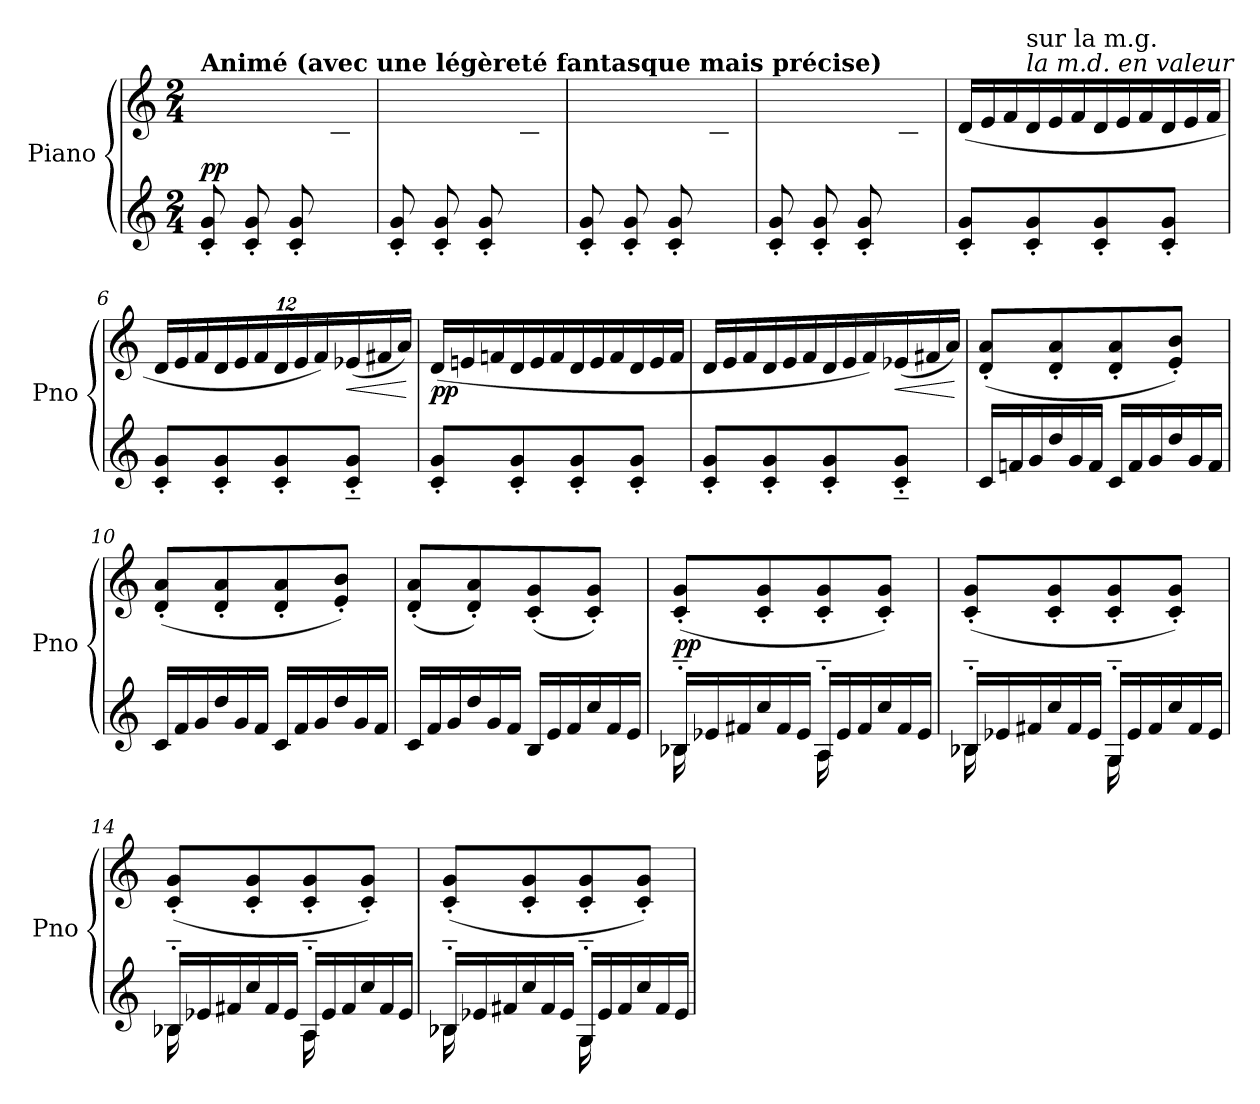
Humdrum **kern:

**kern	**kern	**dynam
*part1	*part1	*part1
*staff2	*staff1	*staff1/2
*I"Piano	*	*
*I'Pno	*	*
*clefG2	*clefG2	*
*k[]	*k[]	*
*M2/4	*M2/4	*
=1	=1	=1
*	*^	*
!	!LO:TX:a:B:t=Animé (avec une légèreté fantasque mais précise)	!	!
!	!	!	!LO:DY:a=2
(<8c/' 8g/'L	2ryy	4.ryy	pp
8c/' 8g/'	.	.	.
8c/' 8g/'	.	.	.
8ryy	.	8c\'~ 8g\'~J)	.
=2	=2	=2	=2
(<8c/' 8g/'L	2ryy	4.ryy	.
8c/' 8g/'	.	.	.
8c/' 8g/'	.	.	.
8ryy	.	8c\'~ 8g\'~J)	.
=3	=3	=3	=3
(<8c/' 8g/'L	2ryy	4.ryy	.
8c/' 8g/'	.	.	.
8c/' 8g/'	.	.	.
8ryy	.	8c\'~ 8g\'~J)	.
=4	=4	=4	=4
(<8c/' 8g/'L	2ryy	4.ryy	.
8c/' 8g/'	.	.	.
8c/' 8g/'	.	.	.
8ryy	.	8c\'~ 8g\'~J)	.
*	*v	*v	*
=5	=5	=5
*	*Xtuplet	*
8c/' 8g/'L	(<24d/LL	.
.	24e/	.
!	!	!LO:DY:b
!	!	!LO:DY:n=1:b
.	24f/	other-dynamics pp
!	!LO:TX:i:t=la m.d. en valeur	!
!	!LO:TX:t=sur la m.g.	!
8c/' 8g/'	24d/	.
.	24e/	.
.	24f/	.
8c/' 8g/'	24d/	.
.	24e/	.
.	24f/	.
8c/' 8g/'J	24d/	.
.	24e/	.
.	24f/JJ	.
!!LO:LB:g=z
=6	=6	=6
*	*tuplet	*
*	*Xbrackettup	*
8c/' 8g/'L	24d/LL	.
.	24e/	.
.	24f/	.
8c/' 8g/'	24d/	.
.	24e/	.
.	24f/	.
8c/' 8g/'	24d/	.
.	24e/	.
.	24f/)	.
!	!	!LO:HP:b
8c/'~ 8g/'~J	(<24e-X/	<
.	24f#X/	.
.	24a/JJ)	.
.	.	[
=7	=7	=7
*	*Xtuplet	*
!	!	!LO:DY:b
8c/' 8g/'L	(<24d/LL	pp
.	24en/	.
.	24fn/	.
8c/' 8g/'	24d/	.
.	24e/	.
.	24f/	.
8c/' 8g/'	24d/	.
.	24e/	.
.	24f/	.
8c/' 8g/'J	24d/	.
.	24e/	.
.	24f/JJ	.
=8	=8	=8
8c/' 8g/'L	24d/LL	.
.	24e/	.
.	24f/	.
8c/' 8g/'	24d/	.
.	24e/	.
.	24f/	.
8c/' 8g/'	24d/	.
.	24e/	.
.	24f/)	.
!	!	!LO:HP:b
8c/'~ 8g/'~J	(<24e-X/	<
.	24f#X/	.
.	24a/JJ)	.
.	.	[
!!LO:LB:g=z
=9	=9	=9
*Xtuplet	*	*
24c/LL	(<8d/' 8a/'L	.
24fn/	.	.
24g/	.	.
24dd/	8d/' 8a/'	.
24g/	.	.
24f/JJ	.	.
24c/LL	8d/' 8a/'	.
24f/	.	.
24g/	.	.
24dd/	8e/' 8b/'J)	.
24g/	.	.
24f/JJ	.	.
=10	=10	=10
24c/LL	(<8d/' 8a/'L	.
24f/	.	.
24g/	.	.
24dd/	8d/' 8a/'	.
24g/	.	.
24f/JJ	.	.
24c/LL	8d/' 8a/'	.
24f/	.	.
24g/	.	.
24dd/	8e/' 8b/'J)	.
24g/	.	.
24f/JJ	.	.
=11	=11	=11
24c/LL	(<8d/' 8a/'L	.
24f/	.	.
24g/	.	.
24dd/	8d/' 8a/')	.
24g/	.	.
24f/JJ	.	.
24B/LL	(<8c/' 8g/'	.
24e/	.	.
24f/	.	.
24cc/	8c/' 8g/'J)	.
24f/	.	.
24e/JJ	.	.
!!LO:LB:g=z
=12	=12	=12
*^	*	*
!	!	!	!LO:DY:b
24B-X'<~</LL	16B-\	(<8c/' 8g/'L	pp
24e-X/	.	.	.
.	8.ryy	.	.
24f#X/	.	.	.
24cc/	.	8c/' 8g/'	.
24f#/	.	.	.
24e-/JJ	.	.	.
24A'<~</LL	16A\	8c/' 8g/'	.
24e-/	.	.	.
.	8.ryy	.	.
24f#/	.	.	.
24cc/	.	8c/' 8g/'J)	.
24f#/	.	.	.
24e-/JJ	.	.	.
=13	=13	=13	=13
24B-X'<~</LL	16B-\	(<8c/' 8g/'L	.
24e-X/	.	.	.
.	8.ryy	.	.
24f#X/	.	.	.
24cc/	.	8c/' 8g/'	.
24f#/	.	.	.
24e-/JJ	.	.	.
24G'<~</LL	16G\	8c/' 8g/'	.
24e-/	.	.	.
.	8.ryy	.	.
24f#/	.	.	.
24cc/	.	8c/' 8g/'J)	.
24f#/	.	.	.
24e-/JJ	.	.	.
=14	=14	=14	=14
24B-X'<~</LL	16B-\	(<8c/' 8g/'L	.
24e-X/	.	.	.
.	8.ryy	.	.
24f#X/	.	.	.
24cc/	.	8c/' 8g/'	.
24f#/	.	.	.
24e-/JJ	.	.	.
24A'<~</LL	16A\	8c/' 8g/'	.
24e-/	.	.	.
.	8.ryy	.	.
24f#/	.	.	.
24cc/	.	8c/' 8g/'J)	.
24f#/	.	.	.
24e-/JJ	.	.	.
!!LO:LB:g=z
=15	=15	=15	=15
24B-X'<~</LL	16B-\	(<8c/' 8g/'L	.
24e-X/	.	.	.
.	8.ryy	.	.
24f#X/	.	.	.
24cc/	.	8c/' 8g/'	.
24f#/	.	.	.
24e-/JJ	.	.	.
24G'<~</LL	16G\	8c/' 8g/'	.
24e-/	.	.	.
.	8.ryy	.	.
24f#/	.	.	.
24cc/	.	8c/' 8g/'J)	.
24f#/	.	.	.
24e-/JJ	.	.	.
*v	*v	*	*
=	=	=
*-	*-	*-
